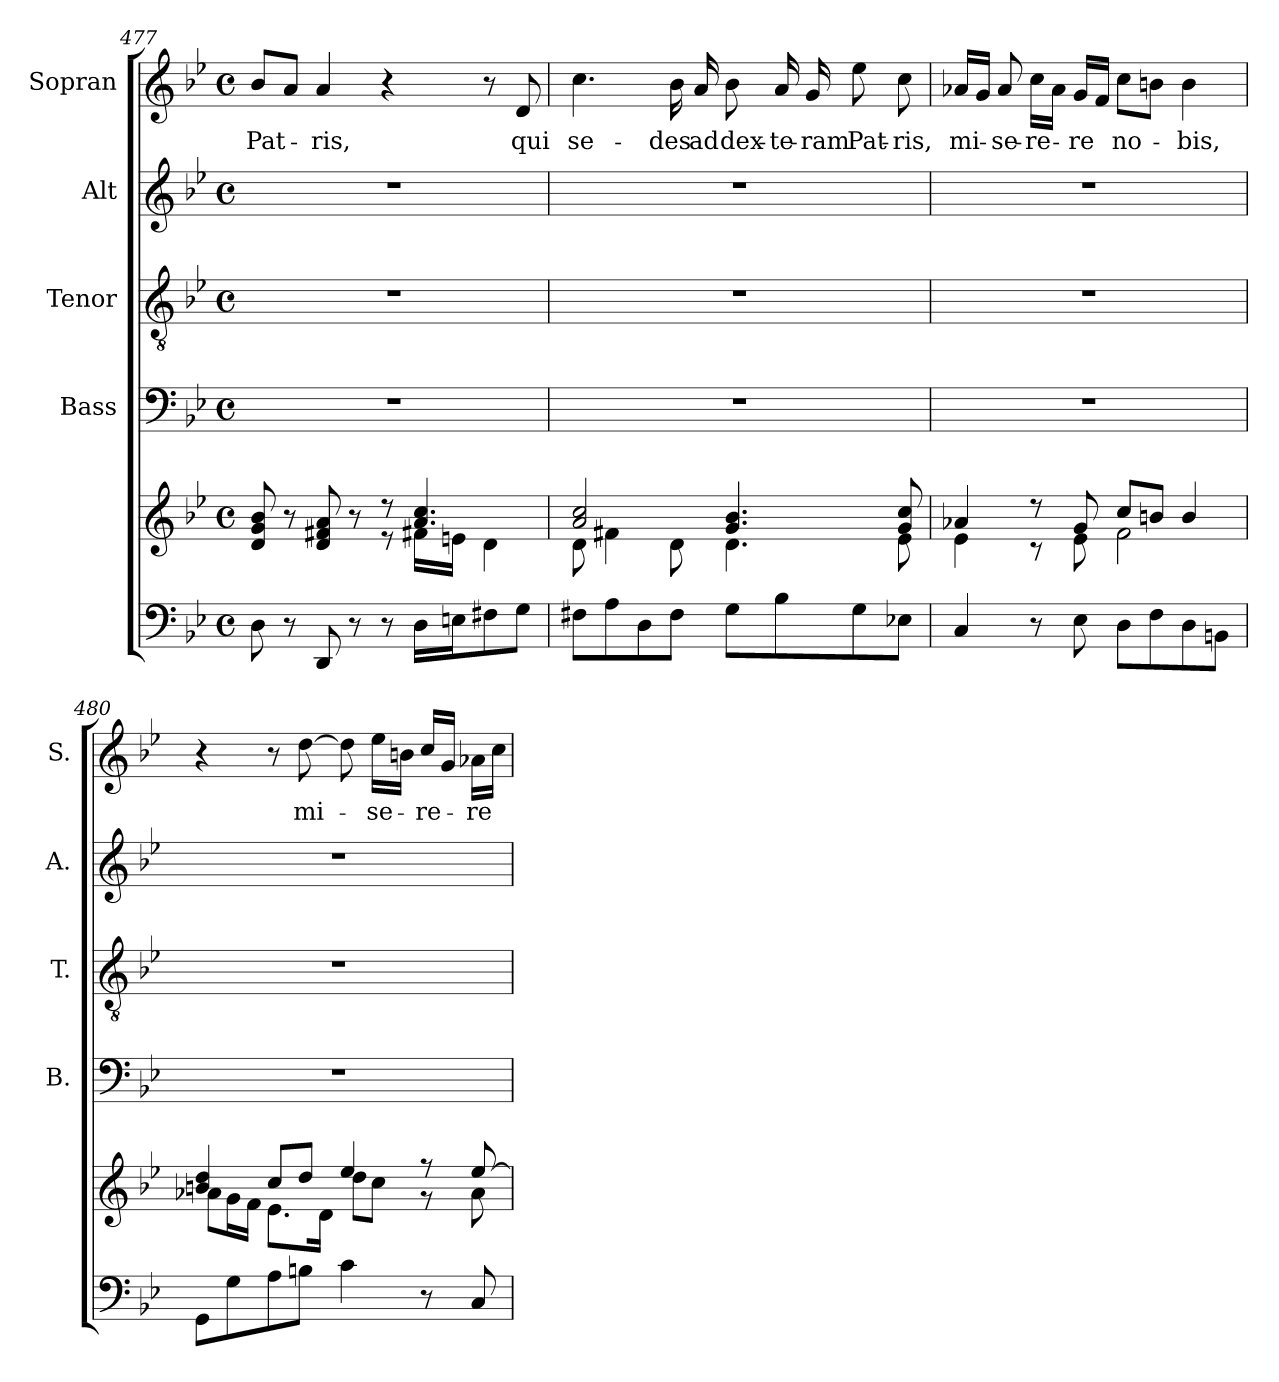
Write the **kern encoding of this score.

**kern	**kern	**kern	**kern	**kern	**kern	**text
*part5	*part5	*part4	*part3	*part2	*part1	*part1
*staff6	*staff5	*staff4	*staff3	*staff2	*staff1	*staff1
*	*	*I"Bass	*I"Tenor	*I"Alt	*I"Sopran	*
*	*	*I'B.	*I'T.	*I'A.	*I'S.	*
*clefF4	*clefG2	*clefF4	*clefGv2	*clefG2	*clefG2	*
*k[b-e-]	*k[b-e-]	*k[b-e-]	*k[b-e-]	*k[b-e-]	*k[b-e-]	*
*B-:	*B-:	*B-:	*B-:	*B-:	*B-:	*
*M4/4	*M4/4	*M4/4	*M4/4	*M4/4	*M4/4	*
*met(c)	*met(c)	*met(c)	*met(c)	*met(c)	*met(c)	*
=477	=477	=477	=477	=477	=477	=477
*	*^	*	*	*	*	*
!	!	!	!	!	!	!	!LO:LY:b
8D\	8d/ 8g/ 8b-/	2ryy	1r	1r	1r	8b-/L	Pat-
8r	8r	.	.	.	.	8a/J	.
!	!	!	!	!	!	!	!LO:LY:b
8DD/	8d/ 8f#X/ 8a/	.	.	.	.	4a/	-ris,
8r	8r	.	.	.	.	.	.
8r	8r	8r	.	.	.	4r	.
16D\LL	4.a/ 4.cc/	16f#X\LL	.	.	.	.	.
16En\J	.	16en\JJ	.	.	.	.	.
8F#X\	.	4d\	.	.	.	8r	.
!	!	!	!	!	!	!	!LO:LY:b
8G\J	.	.	.	.	.	8d/	qui
!!LO:PB:g=z
=478	=478	=478	=478	=478	=478	=478	=478
!	!	!	!	!	!	!	!LO:LY:b
8F#X\L	2a/ 2cc/	8d\	1r	1r	1r	4.cc\	se-
8A\	.	4f#X\	.	.	.	.	.
8D\	.	.	.	.	.	.	.
!	!	!	!	!	!	!	!LO:LY:b
8F#\J	.	8d\	.	.	.	16b-\	-des
!	!	!	!	!	!	!	!LO:LY:b
.	.	.	.	.	.	16a/	ad
!	!	!	!	!	!	!	!LO:LY:b
8G\L	4.g/ 4.b-/	4.d\	.	.	.	8b-\	dex-
!	!	!	!	!	!	!	!LO:LY:b
8B-\	.	.	.	.	.	16a/	-te-
!	!	!	!	!	!	!	!LO:LY:b
.	.	.	.	.	.	16g/	-ram
!	!	!	!	!	!	!	!LO:LY:b
8G\	.	.	.	.	.	8ee-\	Pat-
!	!	!	!	!	!	!	!LO:LY:b
8E-X\J	8g/ 8cc/	8e-\	.	.	.	8cc\	-ris,
=479	=479	=479	=479	=479	=479	=479	=479
!	!	!	!	!	!	!	!LO:LY:b
4C/	4a-X/	4e-\	1r	1r	1r	16a-X/LL	mi-
.	.	.	.	.	.	16g/JJ	.
!	!	!	!	!	!	!	!LO:LY:b
.	.	.	.	.	.	8a-/	-se-
!	!	!	!	!	!	!	!LO:LY:b
8r	8r	8r	.	.	.	16cc\LL	-re-
.	.	.	.	.	.	16a-\JJ	.
!	!	!	!	!	!	!	!LO:LY:b
8E-\	8g/	8e-\	.	.	.	16g/LL	-re
.	.	.	.	.	.	16f/JJ	.
!	!	!	!	!	!	!	!LO:LY:b
8D\L	8cc/L	2f\	.	.	.	8cc\L	no-
8F\	8bn/J	.	.	.	.	8bn\J	.
!	!	!	!	!	!	!	!LO:LY:b
8D\	4b/	.	.	.	.	4b\	-bis,
8BBn\J	.	.	.	.	.	.	.
=480	=480	=480	=480	=480	=480	=480	=480
8GG\L	4bn/ 4dd/	8a-X\L	1r	1r	1r	4r	.
8G\	.	16g\L	.	.	.	.	.
.	.	16f\JJ	.	.	.	.	.
8A\	8cc/L	8.e-\L	.	.	.	8r	.
!	!	!	!	!	!	!	!LO:LY:b
8Bn\J	8dd/J	.	.	.	.	[8dd\	mi-
.	.	16d\Jk	.	.	.	.	.
4c\	4ee-/	8dd\L	.	.	.	8dd\]	.
!	!	!	!	!	!	!	!LO:LY:b
.	.	8cc\J	.	.	.	16ee-\LL	-se-
.	.	.	.	.	.	16bn\JJ	.
!	!	!	!	!	!	!	!LO:LY:b
8r	8r	8r	.	.	.	16cc/LL	-re-
.	.	.	.	.	.	16g/JJ	.
!	!	!	!	!	!	!	!LO:LY:b
8C/	[>8ee-/	8a-\	.	.	.	16a-X\LL	-re
.	.	.	.	.	.	16cc\JJ	.
*	*v	*v	*	*	*	*	*
=	=	=	=	=	=	=
*-	*-	*-	*-	*-	*-	*-
